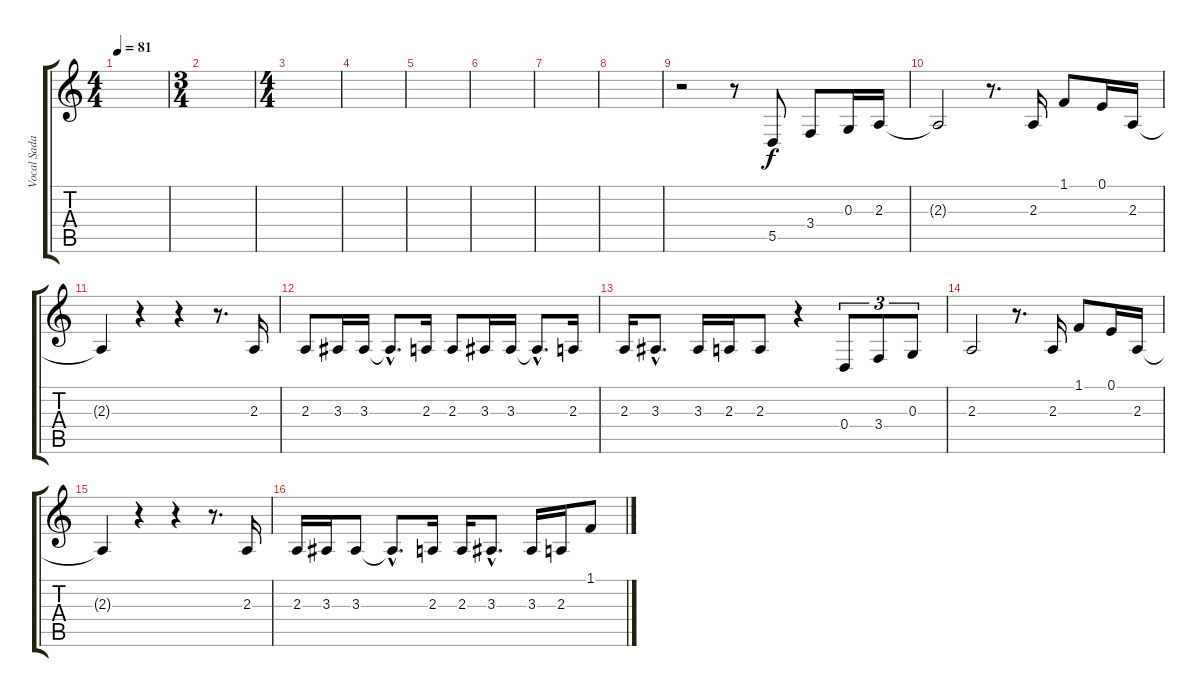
\track ("Vocal Sada" "Vocal Sada") {instrument choiraahs}
\staff {score tabs}
\tuning (E4 B3 G3 D3 A2 E2) {hide}
\ts (4 4)
\tempo 81
\clef g2
\ks c
|
\ts (3 4)
|
\ts (4 4)
|
|
|
|
|
|
r.2 r.8 5.5.8 3.4.8 0.3.16 2.3.16 |
2.3{t}.2 r.8{d} 2.3.16 1.1.8 0.1.16 2.3.16 |
2.3{t}.4 r.4 r.4 r.8{d} 2.3.16 |
2.3.8 3.3.16 3.3.16 3.3{hac t}.8{d} 2.3.16 2.3.8 3.3.16 3.3.16 3.3{hac t}.8{d} 2.3.16 |
2.3.16 3.3{hac}.8{d} 3.3.16 2.3.16 2.3.8 r.4 0.4.8{tu (3 2)} 3.4.8{tu (3 2)} 0.3.8{tu (3 2)} |
2.3.2 r.8{d} 2.3.16 1.1.8 0.1.16 2.3.16 |
2.3{t}.4 r.4 r.4 r.8{d} 2.3.16 |
2.3.16 3.3.16 3.3.8 3.3{hac t}.8{d} 2.3.16 2.3.16 3.3{hac}.8{d} 3.3.16 2.3.16 1.1.8
